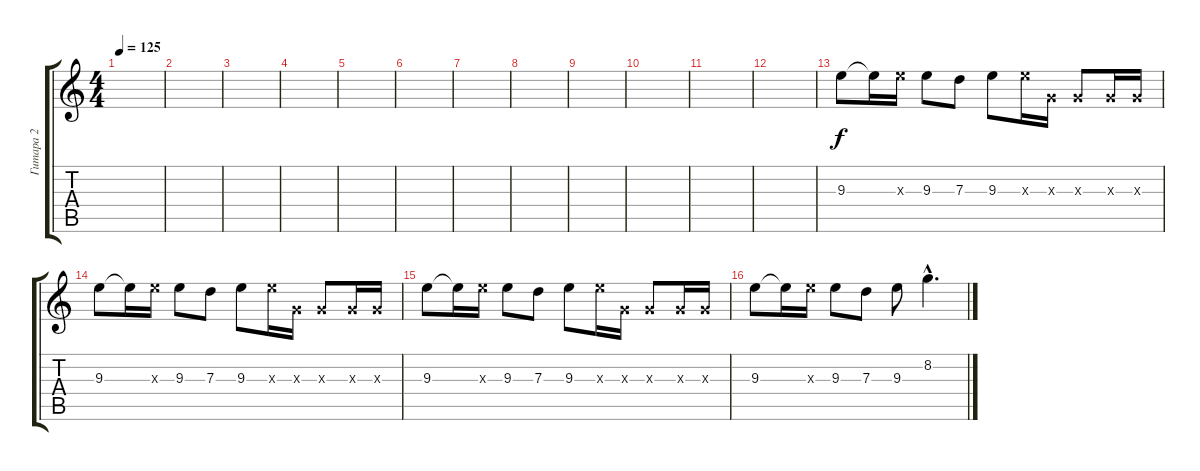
\track ("Гитара 2" "Гитара 2") {instrument electricguitarclean}
\staff {score tabs}
\tuning (E4 B3 G3 D3 A2 E2) {hide}
\ts (4 4)
\tempo 125
\clef g2
\ks c
|
|
|
|
|
|
|
|
|
|
|
|
9.3.8 9.3{t}.16 9.3{x}.16 9.3.8 7.3.8 9.3.8 9.3{x}.16 0.3{x}.16 0.3{x}.8 0.3{x}.16 0.3{x}.16 |
9.3.8 9.3{t}.16 9.3{x}.16 9.3.8 7.3.8 9.3.8 9.3{x}.16 0.3{x}.16 0.3{x}.8 0.3{x}.16 0.3{x}.16 |
9.3.8 9.3{t}.16 9.3{x}.16 9.3.8 7.3.8 9.3.8 9.3{x}.16 0.3{x}.16 0.3{x}.8 0.3{x}.16 0.3{x}.16 |
9.3.8 9.3{t}.16 9.3{x}.16 9.3.8 7.3.8 9.3.8 8.2{hac}.4{d}
